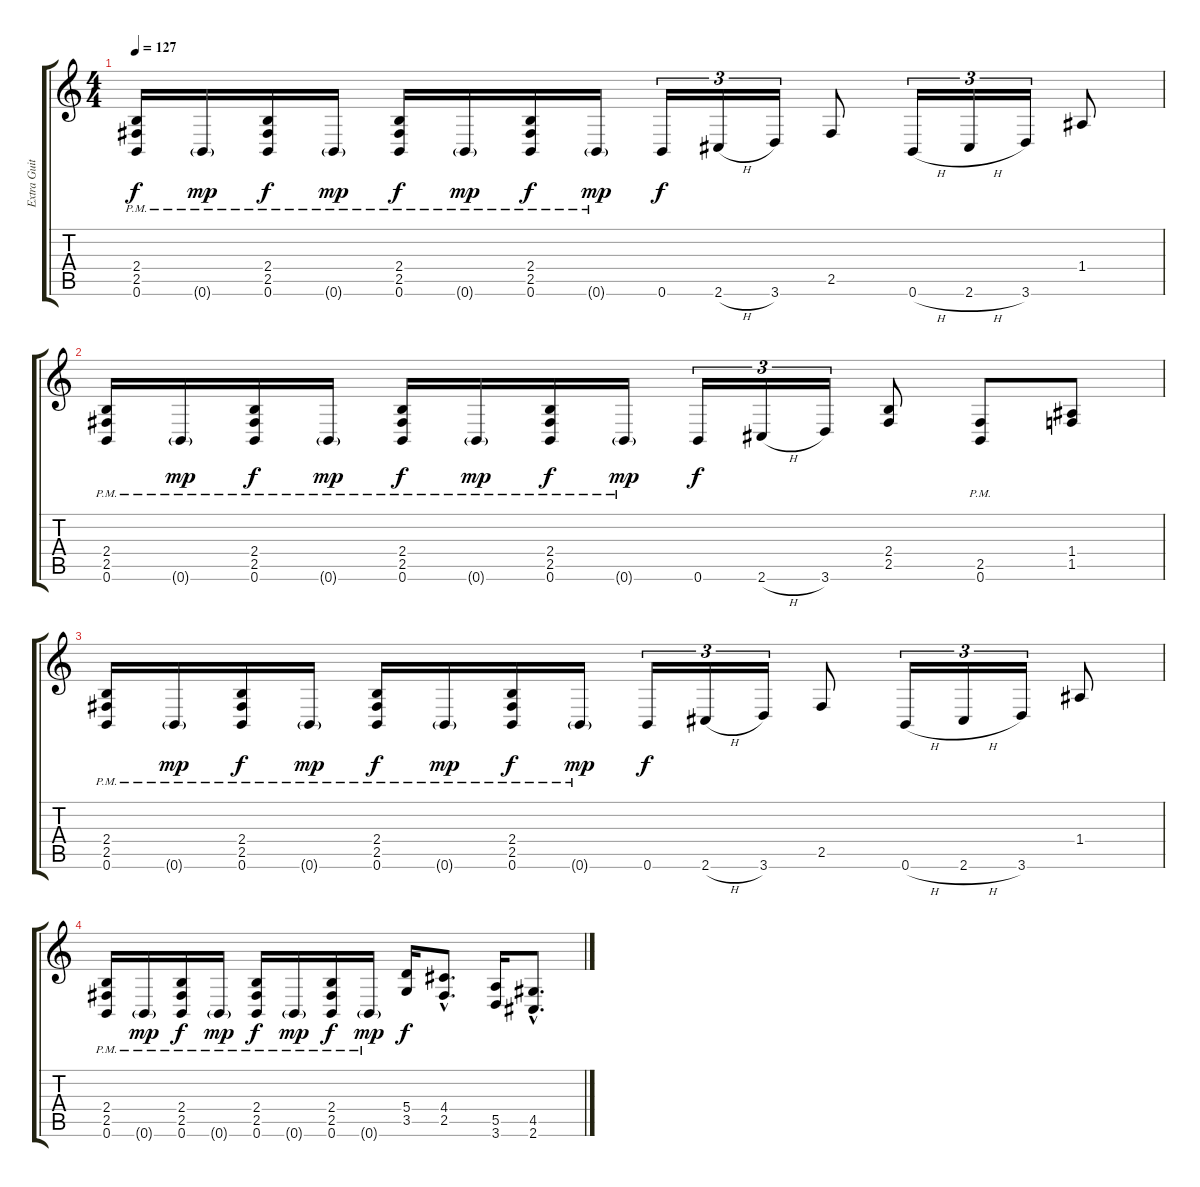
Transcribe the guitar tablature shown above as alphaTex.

\track ("Extra Guitar" "Extra Guit") {instrument distortionguitar}
\staff {score tabs}
\tuning (B3 Gb3 D3 A2 E2 B1) {hide}
\ts (4 4)
\tempo 127
\clef g2
\ks c
(2.4{pm} 2.5{pm} 0.6{pm}).16{dy f} 0.6{g pm}.16{dy mp} (2.4{pm} 2.5{pm} 0.6{pm}).16{dy f} 0.6{g pm}.16{dy mp} (2.4{pm} 2.5{pm} 0.6{pm}).16{dy f} 0.6{g pm}.16{dy mp} (2.4{pm} 2.5{pm} 0.6{pm}).16{dy f} 0.6{g pm}.16{dy mp} 0.6.16{tu (3 2) dy f} 2.6{h}.16{tu (3 2)} 3.6.16{tu (3 2)} 2.5.8 0.6{h}.16{tu (3 2)} 2.6{h}.16{tu (3 2)} 3.6.16{tu (3 2)} 1.4.8 |
(2.4{pm} 2.5{pm} 0.6{pm}).16 0.6{g pm}.16{dy mp} (2.4{pm} 2.5{pm} 0.6{pm}).16{dy f} 0.6{g pm}.16{dy mp} (2.4{pm} 2.5{pm} 0.6{pm}).16{dy f} 0.6{g pm}.16{dy mp} (2.4{pm} 2.5{pm} 0.6{pm}).16{dy f} 0.6{g pm}.16{dy mp} 0.6.16{tu (3 2) dy f} 2.6{h}.16{tu (3 2)} 3.6.16{tu (3 2)} (2.4 2.5).8 (2.5{pm} 0.6{pm}).8 (1.4 1.5).8 |
(2.4{pm} 2.5{pm} 0.6{pm}).16 0.6{g pm}.16{dy mp} (2.4{pm} 2.5{pm} 0.6{pm}).16{dy f} 0.6{g pm}.16{dy mp} (2.4{pm} 2.5{pm} 0.6{pm}).16{dy f} 0.6{g pm}.16{dy mp} (2.4{pm} 2.5{pm} 0.6{pm}).16{dy f} 0.6{g pm}.16{dy mp} 0.6.16{tu (3 2) dy f} 2.6{h}.16{tu (3 2)} 3.6.16{tu (3 2)} 2.5.8 0.6{h}.16{tu (3 2)} 2.6{h}.16{tu (3 2)} 3.6.16{tu (3 2)} 1.4.8 |
(2.4{pm} 2.5{pm} 0.6{pm}).16 0.6{g pm}.16{dy mp} (2.4{pm} 2.5{pm} 0.6{pm}).16{dy f} 0.6{g pm}.16{dy mp} (2.4{pm} 2.5{pm} 0.6{pm}).16{dy f} 0.6{g pm}.16{dy mp} (2.4{pm} 2.5{pm} 0.6{pm}).16{dy f} 0.6{g pm}.16{dy mp} (5.4 3.5).16{dy f} (4.4{hac} 2.5{hac}).8{d} (5.5 3.6).16 (4.5{hac} 2.6{hac}).8{d}
